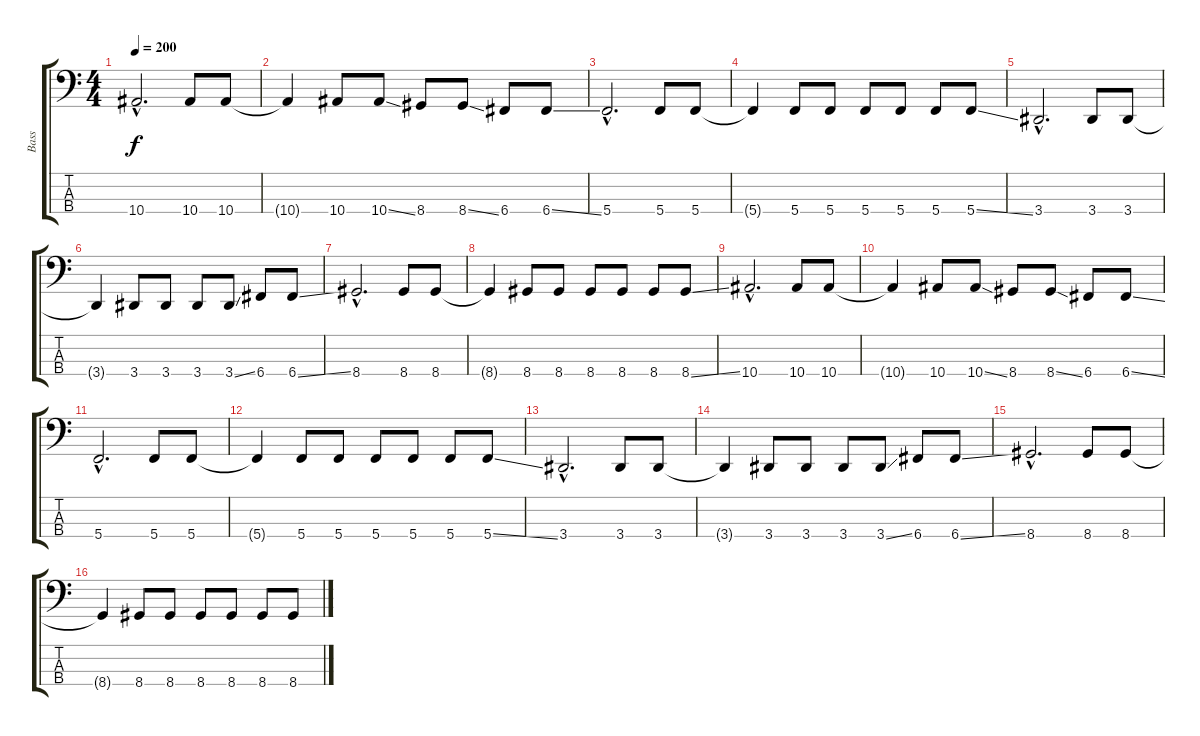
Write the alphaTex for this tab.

\track ("Bass" "Bass") {instrument electricbassfinger}
\staff {score tabs}
\tuning (F2 C2 G1 C1) {hide}
\ts (4 4)
\tempo 200
\clef f4
\ks c
10.4{hac}.2{d dy f} 10.4.8 10.4.8 |
10.4{t}.4 10.4.8 10.4{ss}.8 8.4.8 8.4{ss}.8 6.4.8 6.4{ss}.8 |
5.4{hac}.2{d} 5.4.8 5.4.8 |
5.4{t}.4 5.4.8 5.4.8 5.4.8 5.4.8 5.4.8 5.4{ss}.8 |
3.4{hac}.2{d} 3.4.8 3.4.8 |
3.4{t}.4 3.4.8 3.4.8 3.4.8 3.4{ss}.8 6.4.8 6.4{ss}.8 |
8.4{hac}.2{d} 8.4.8 8.4.8 |
8.4{t}.4 8.4.8 8.4.8 8.4.8 8.4.8 8.4.8 8.4{ss}.8 |
10.4{hac}.2{d} 10.4.8 10.4.8 |
10.4{t}.4 10.4.8 10.4{ss}.8 8.4.8 8.4{ss}.8 6.4.8 6.4{ss}.8 |
5.4{hac}.2{d} 5.4.8 5.4.8 |
5.4{t}.4 5.4.8 5.4.8 5.4.8 5.4.8 5.4.8 5.4{ss}.8 |
3.4{hac}.2{d} 3.4.8 3.4.8 |
3.4{t}.4 3.4.8 3.4.8 3.4.8 3.4{ss}.8 6.4.8 6.4{ss}.8 |
8.4{hac}.2{d} 8.4.8 8.4.8 |
8.4{t}.4 8.4.8 8.4.8 8.4.8 8.4.8 8.4.8 8.4{ss}.8
